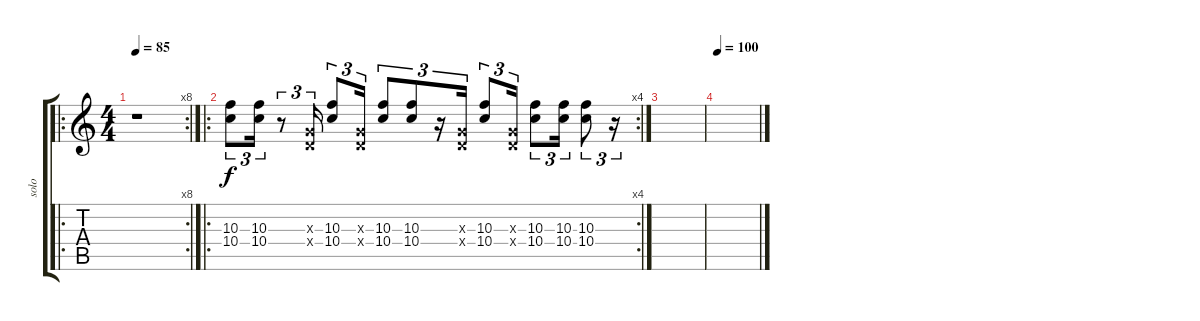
\track ("solo" "solo") {instrument distortionguitar}
\staff {score tabs}
\tuning (E4 B3 G3 D3 A2 D2) {hide}
\ro
\rc 8
\ts (4 4)
\tempo 85
\clef g2
\ks c
r.1{dy f} |
\ro
\rc 4
(10.3 10.4).8{tu (3 2)} (10.3 10.4).16{tu (3 2)} r.8{tu (3 2)} (0.3{x} 0.4{x}).16{tu (3 2)} (10.3 10.4).8{tu (3 2)} (0.3{x} 0.4{x}).16{tu (3 2)} (10.3 10.4).8{tu (3 2)} (10.3 10.4).8{tu (3 2)} r.16{tu (3 2)} (0.3{x} 0.4{x}).16{tu (3 2)} (10.3 10.4).8{tu (3 2)} (0.3{x} 0.4{x}).16{tu (3 2)} (10.3 10.4).8{tu (3 2)} (10.3 10.4).16{tu (3 2)} (10.3 10.4).8{tu (3 2)} r.16{tu (3 2)} |
|
\tempo 100
